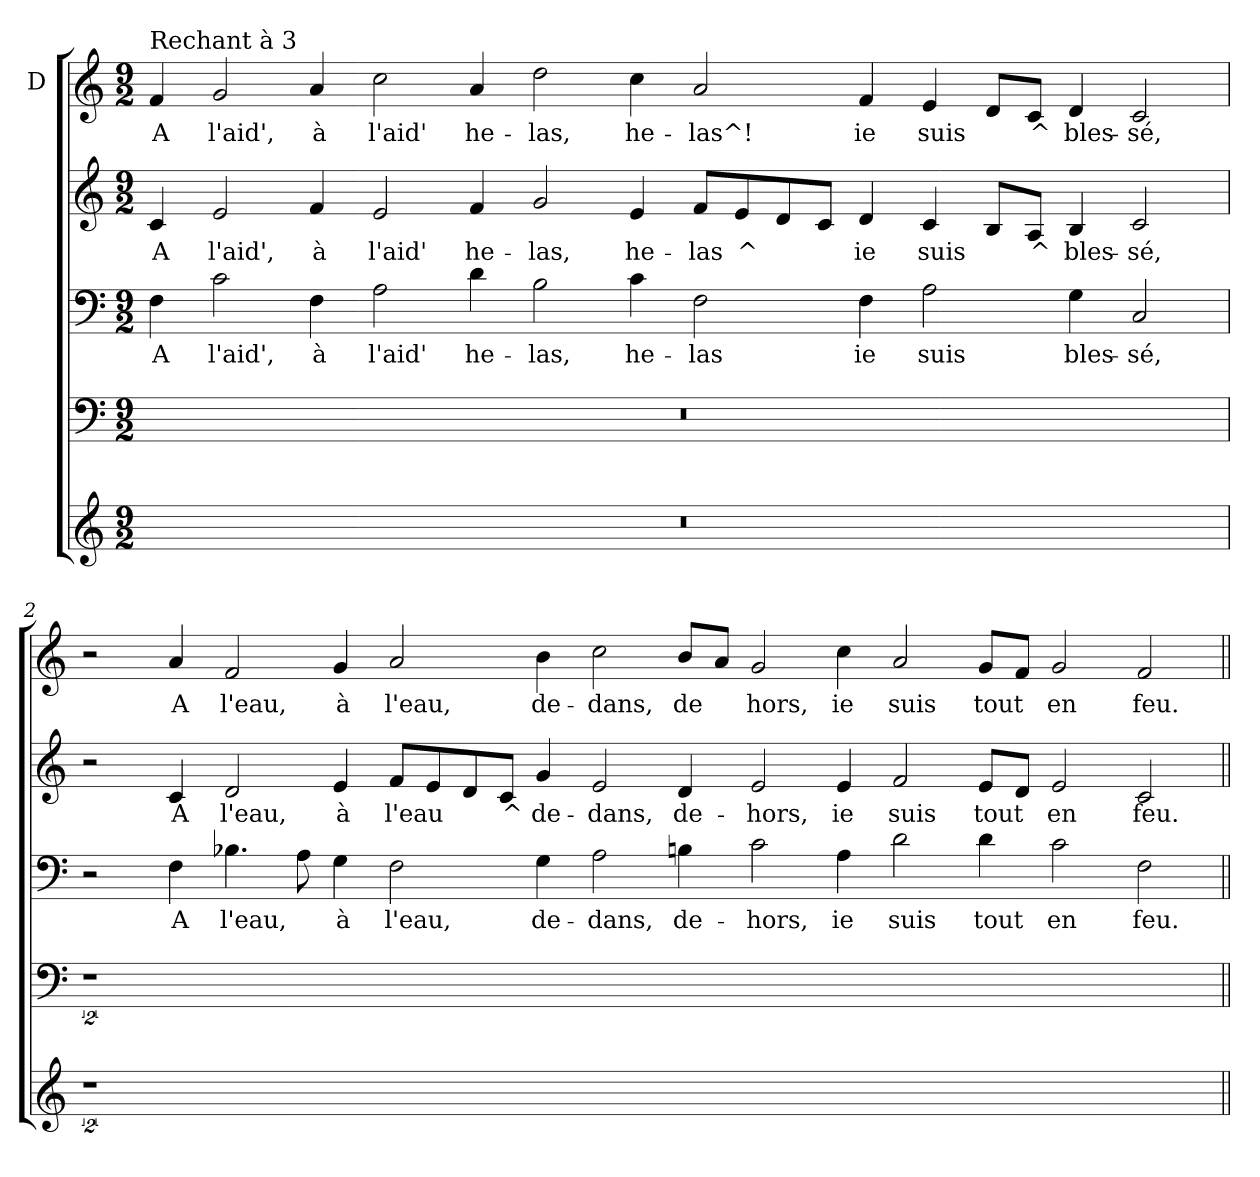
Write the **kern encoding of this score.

**kern	**kern	**kern	**text	**kern	**text	**kern	**text
*part5	*part4	*part3	*part3	*part2	*part2	*part1	*part1
*staff5	*staff4	*staff3	*staff3	*staff2	*staff2	*staff1	*staff1
*	*	*	*	*	*	*I"D	*
*clefG2	*clefF4	*clefF4	*	*clefG2	*	*clefG2	*
*k[]	*k[]	*k[]	*	*k[]	*	*k[]	*
*C:	*C:	*C:	*	*C:	*	*C:	*
*M9/2	*M9/2	*M9/2	*	*M9/2	*	*M9/2	*
=1	=1	=1	=1	=1	=1	=1	=1
!	!	!	!	!	!	!LO:TX:a:t=Rechant à 3	!
!	!	!	!LO:LY:b	!	!LO:LY:b	!	!LO:LY:b
2%9r	2%9r	4F\	A	4c/	A	4f/	A
!	!	!	!LO:LY:b	!	!LO:LY:b	!	!LO:LY:b
.	.	2c\	l'aid',	2e/	l'aid',	2g/	l'aid',
!	!	!	!LO:LY:b	!	!LO:LY:b	!	!LO:LY:b
.	.	4F\	à	4f/	à	4a/	à
!	!	!	!LO:LY:b	!	!LO:LY:b	!	!LO:LY:b
.	.	2A\	l'aid'	2e/	l'aid'	2cc\	l'aid'
!	!	!	!LO:LY:b	!	!LO:LY:b	!	!LO:LY:b
.	.	4d\	he-	4f/	he-	4a/	he-
!	!	!	!LO:LY:b	!	!LO:LY:b	!	!LO:LY:b
.	.	2B\	-las,	2g/	-las,	2dd\	-las,
!	!	!	!LO:LY:b	!	!LO:LY:b	!	!LO:LY:b
.	.	4c\	he-	4e/	he-	4cc\	he-
!	!	!	!LO:LY:b	!	!LO:LY:b	!	!LO:LY:b
.	.	2F\	-las	8f/L	-las	2a/	-las^!
!	!	!	!	!	!LO:LY:b	!	!
.	.	.	.	8e/	^	.	.
.	.	.	.	8d/	.	.	.
.	.	.	.	8c/J	.	.	.
!	!	!	!LO:LY:b	!	!LO:LY:b	!	!LO:LY:b
.	.	4F\	ie	4d/	ie	4f/	ie
!	!	!	!LO:LY:b	!	!LO:LY:b	!	!LO:LY:b
.	.	2A\	suis	4c/	suis	4e/	suis
.	.	.	.	8B/L	.	8d/L	.
!	!	!	!	!	!LO:LY:b	!	!LO:LY:b
.	.	.	.	8A/J	^	8c/J	^
!	!	!	!LO:LY:b	!	!LO:LY:b	!	!LO:LY:b
.	.	4G\	bles-	4B/	bles-	4d/	bles-
!	!	!	!LO:LY:b	!	!LO:LY:b	!	!LO:LY:b
.	.	2C/	-sé,	2c/	-sé,	2c/	-sé,
!!LO:LB:g=z
=2	=2	=2	=2	=2	=2	=2	=2
2%9r	2%9r	2r	.	2r	.	2r	.
!	!	!	!LO:LY:b	!	!LO:LY:b	!	!LO:LY:b
.	.	4F\	A	4c/	A	4a/	A
!	!	!	!LO:LY:b	!	!LO:LY:b	!	!LO:LY:b
.	.	4.B-X\	l'eau,	2d/	l'eau,	2f/	l'eau,
.	.	8A\	.	.	.	.	.
!	!	!	!LO:LY:b	!	!LO:LY:b	!	!LO:LY:b
.	.	4G\	à	4e/	à	4g/	à
!	!	!	!LO:LY:b	!	!LO:LY:b	!	!LO:LY:b
.	.	2F\	l'eau,	8f/L	l'eau	2a/	l'eau,
.	.	.	.	8e/	.	.	.
.	.	.	.	8d/	.	.	.
!	!	!	!	!	!LO:LY:b	!	!
.	.	.	.	8c/J	^	.	.
!	!	!	!LO:LY:b	!	!LO:LY:b	!	!LO:LY:b
.	.	4G\	de-	4g/	de-	4b\	de-
!	!	!	!LO:LY:b	!	!LO:LY:b	!	!LO:LY:b
.	.	2A\	-dans,	2e/	-dans,	2cc\	-dans,
!	!	!	!LO:LY:b	!	!LO:LY:b	!	!LO:LY:b
.	.	4Bn\	de-	4d/	de-	8b/L	de
.	.	.	.	.	.	8a/J	.
!	!	!	!LO:LY:b	!	!LO:LY:b	!	!LO:LY:b
.	.	2c\	-hors,	2e/	-hors,	2g/	hors,
!	!	!	!LO:LY:b	!	!LO:LY:b	!	!LO:LY:b
.	.	4A\	ie	4e/	ie	4cc\	ie
!	!	!	!LO:LY:b	!	!LO:LY:b	!	!LO:LY:b
.	.	2d\	suis	2f/	suis	2a/	suis
!	!	!	!LO:LY:b	!	!LO:LY:b	!	!LO:LY:b
.	.	4d\	tout	8e/L	tout	8g/L	tout
.	.	.	.	8d/J	.	8f/J	.
!	!	!	!LO:LY:b	!	!LO:LY:b	!	!LO:LY:b
1ryy	1ryy	2c\	en	2e/	en	2g/	en
!	!	!	!LO:LY:b	!	!LO:LY:b	!	!LO:LY:b
.	.	2F\	feu.	2c/	feu.	2f/	feu.
=||	=||	=||	=||	=||	=||	=||	=||
*-	*-	*-	*-	*-	*-	*-	*-
